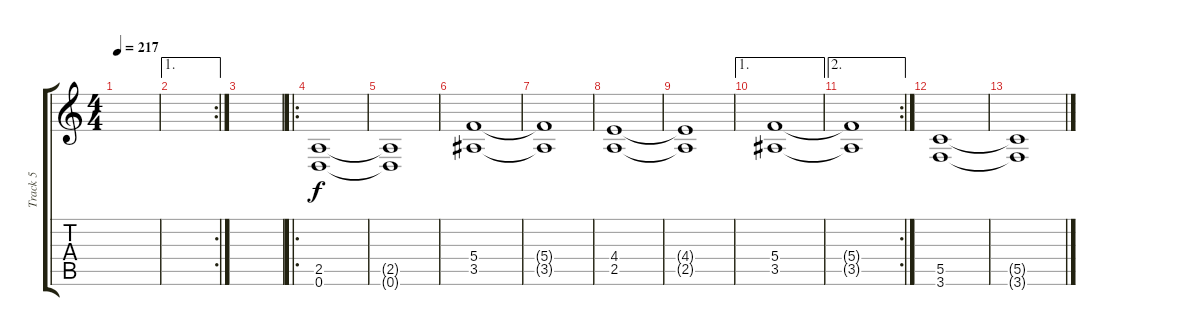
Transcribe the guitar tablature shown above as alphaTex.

\track ("Track 5" "Track 5") {instrument distortionguitar}
\staff {score tabs}
\tuning (D4 A3 F3 C3 G2 D2) {hide}
\ts (4 4)
\tempo 217
\clef g2
\ks c
|
\ae 1
\rc 2
|
|
\ro
(2.5 0.6).1 |
(2.5{t} 0.6{t}).1 |
(5.4 3.5).1 |
(5.4{t} 3.5{t}).1 |
(4.4 2.5).1 |
(4.4{t} 2.5{t}).1 |
\ae 1
(5.4 3.5).1 |
\ae 2
\rc 2
(5.4{t} 3.5{t}).1 |
(5.5 3.6).1 |
(5.5{t} 3.6{t}).1
